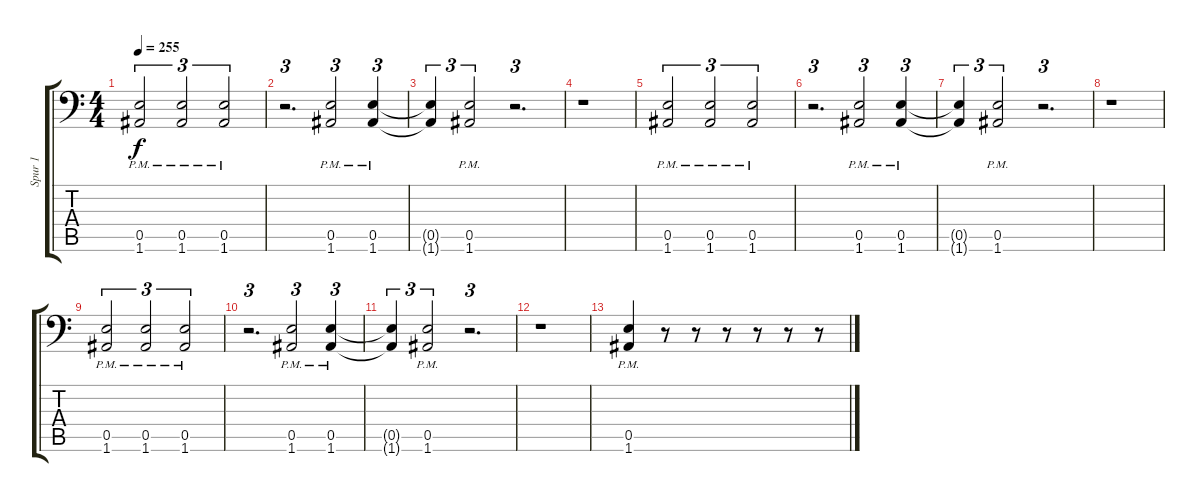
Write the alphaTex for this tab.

\track ("Spur 1" "Spur 1") {instrument distortionguitar}
\staff {score tabs}
\tuning (B3 Gb3 D3 A2 E2 A1) {hide}
\ts (4 4)
\tempo 255
\clef f4
\ks c
(0.5{pm} 1.6{pm}).2{tu (3 2) dy f} (0.5{pm} 1.6{pm}).2{tu (3 2)} (0.5{pm} 1.6{pm}).2{tu (3 2)} |
r.2{d tu (3 2)} (0.5{pm} 1.6{pm}).2{tu (3 2)} (0.5{pm} 1.6{pm}).4{tu (3 2)} |
(0.5{t} 1.6{t}).4{tu (3 2)} (0.5{pm} 1.6{pm}).2{tu (3 2)} r.2{d tu (3 2)} |
r.1 |
(0.5{pm} 1.6{pm}).2{tu (3 2)} (0.5{pm} 1.6{pm}).2{tu (3 2)} (0.5{pm} 1.6{pm}).2{tu (3 2)} |
r.2{d tu (3 2)} (0.5{pm} 1.6{pm}).2{tu (3 2)} (0.5{pm} 1.6{pm}).4{tu (3 2)} |
(0.5{t} 1.6{t}).4{tu (3 2)} (0.5{pm} 1.6{pm}).2{tu (3 2)} r.2{d tu (3 2)} |
r.1 |
(0.5{pm} 1.6{pm}).2{tu (3 2)} (0.5{pm} 1.6{pm}).2{tu (3 2)} (0.5{pm} 1.6{pm}).2{tu (3 2)} |
r.2{d tu (3 2)} (0.5{pm} 1.6{pm}).2{tu (3 2)} (0.5{pm} 1.6{pm}).4{tu (3 2)} |
(0.5{t} 1.6{t}).4{tu (3 2)} (0.5{pm} 1.6{pm}).2{tu (3 2)} r.2{d tu (3 2)} |
r.1 |
(0.5{pm} 1.6{pm}).4 r.8 r.8 r.8 r.8 r.8 r.8
